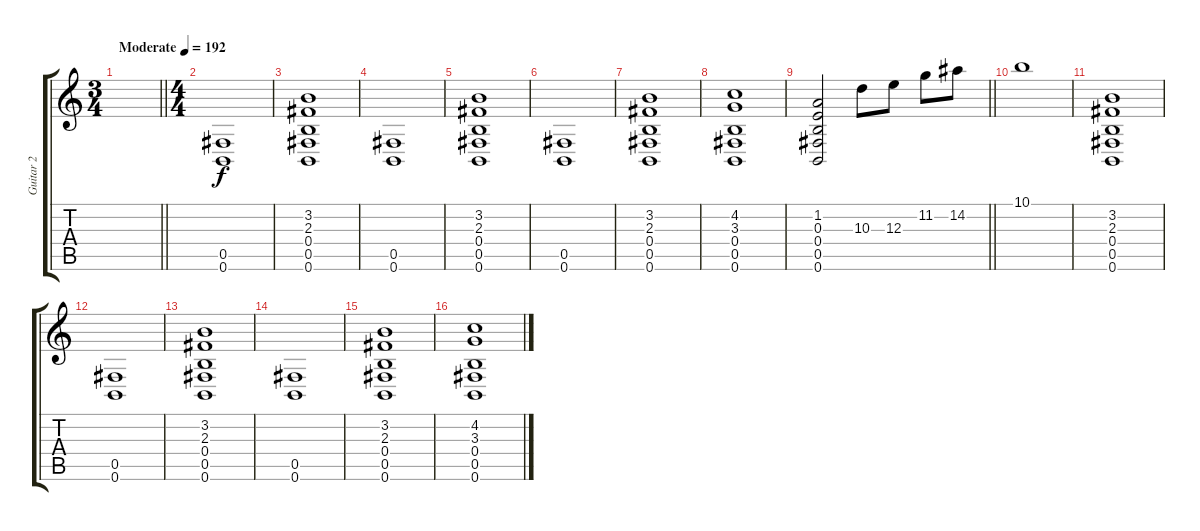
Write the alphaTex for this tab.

\track ("Guitar 2" "Guitar 2") {instrument distortionguitar}
\staff {score tabs}
\tuning (Db4 Ab3 E3 B2 Gb2 B1) {hide}
\ts (3 4)
\tempo (192 "Moderate")
\clef g2
\barLineRight lightlight
\ks c
|
\ts (4 4)
(0.5 0.6).1 |
(3.2 2.3 0.4 0.5 0.6).1 |
(0.5 0.6).1 |
(3.2 2.3 0.4 0.5 0.6).1 |
(0.5 0.6).1 |
(3.2 2.3 0.4 0.5 0.6).1 |
(4.2 3.3 0.4 0.5 0.6).1 |
\barLineRight lightlight
(1.2 0.3 0.4 0.5 0.6).2 10.3.8 12.3.8 11.2.8 14.2.8 |
10.1.1 |
(3.2 2.3 0.4 0.5 0.6).1 |
(0.5 0.6).1 |
(3.2 2.3 0.4 0.5 0.6).1 |
(0.5 0.6).1 |
(3.2 2.3 0.4 0.5 0.6).1 |
(4.2 3.3 0.4 0.5 0.6).1
